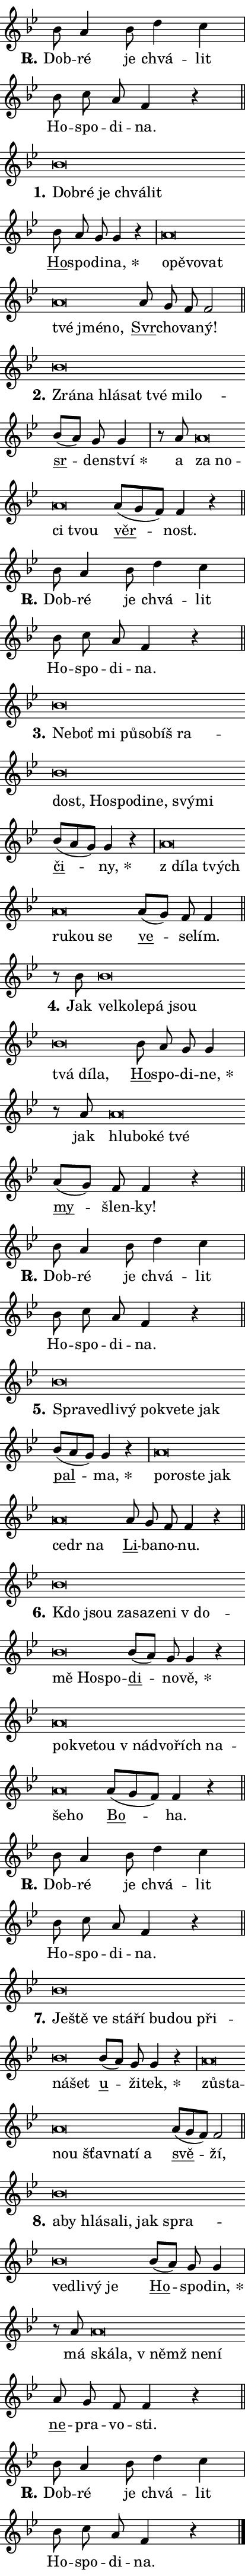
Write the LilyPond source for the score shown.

\version "2.24.0"
\header { tagline = "" }
\paper {
  indent = 0\cm
  top-margin = 0\cm
  right-margin = 0\cm
  bottom-margin = 0\cm
  left-margin = 0\cm
  paper-width = 7\cm
  page-breaking = #ly:one-page-breaking
  system-system-spacing.basic-distance = #11
  score-system-spacing.basic-distance = #11
  ragged-last = ##f
}


%% Author: Thomas Morley
%% https://lists.gnu.org/archive/html/lilypond-user/2020-05/msg00002.html
#(define (line-position grob)
"Returns position of @var[grob} in current system:
   @code{'start}, if at first time-step
   @code{'end}, if at last time-step
   @code{'middle} otherwise
"
  (let* ((col (ly:item-get-column grob))
         (ln (ly:grob-object col 'left-neighbor))
         (rn (ly:grob-object col 'right-neighbor))
         (col-to-check-left (if (ly:grob? ln) ln col))
         (col-to-check-right (if (ly:grob? rn) rn col))
         (break-dir-left
           (and
             (ly:grob-property col-to-check-left 'non-musical #f)
             (ly:item-break-dir col-to-check-left)))
         (break-dir-right
           (and
             (ly:grob-property col-to-check-right 'non-musical #f)
             (ly:item-break-dir col-to-check-right))))
        (cond ((eqv? 1 break-dir-left) 'start)
              ((eqv? -1 break-dir-right) 'end)
              (else 'middle))))

#(define (tranparent-at-line-position vctor)
  (lambda (grob)
  "Relying on @code{line-position} select the relevant enry from @var{vctor}.
Used to determine transparency,"
    (case (line-position grob)
      ((end) (not (vector-ref vctor 0)))
      ((middle) (not (vector-ref vctor 1)))
      ((start) (not (vector-ref vctor 2))))))

noteHeadBreakVisibility =
#(define-music-function (break-visibility)(vector?)
"Makes @code{NoteHead}s transparent relying on @var{break-visibility}"
#{
  \override NoteHead.transparent =
    #(tranparent-at-line-position break-visibility)
#})

#(define delete-ledgers-for-transparent-note-heads
  (lambda (grob)
    "Reads whether a @code{NoteHead} is transparent.
If so this @code{NoteHead} is removed from @code{'note-heads} from
@var{grob}, which is supposed to be @code{LedgerLineSpanner}.
As a result ledgers are not printed for this @code{NoteHead}"
    (let* ((nhds-array (ly:grob-object grob 'note-heads))
           (nhds-list
             (if (ly:grob-array? nhds-array)
                 (ly:grob-array->list nhds-array)
                 '()))
           ;; Relies on the transparent-property being done before
           ;; Staff.LedgerLineSpanner.after-line-breaking is executed.
           ;; This is fragile ...
           (to-keep
             (remove
               (lambda (nhd)
                 (ly:grob-property nhd 'transparent #f))
               nhds-list)))
      ;; TODO find a better method to iterate over grob-arrays, similiar
      ;; to filter/remove etc for lists
      ;; For now rebuilt from scratch
      (set! (ly:grob-object grob 'note-heads)  '())
      (for-each
        (lambda (nhd)
          (ly:pointer-group-interface::add-grob grob 'note-heads nhd))
        to-keep))))

hideNotes = {
  \noteHeadBreakVisibility #begin-of-line-visible
}
unHideNotes = {
  \noteHeadBreakVisibility #all-visible
}

% work-around for resetting accidentals
% https://lilypond.org/doc/v2.23/Documentation/notation/displaying-rhythms#unmetered-music
cadenzaMeasure = {
  \cadenzaOff
  \partial 1024 s1024
  \cadenzaOn
}

#(define-markup-command (accent layout props text) (markup?)
  "Underline accented syllable"
  (interpret-markup layout props
    #{\markup \override #'(offset . 4.3) \underline { #text }#}))

responsum = \markup \concat {
  "R" \hspace #-1.05 \path #0.1 #'((moveto 0 0.07) (lineto 0.9 0.8)) \hspace #0.05 "."
}

\layout {
    \context {
        \Staff
        \remove "Time_signature_engraver"
        \override LedgerLineSpanner.after-line-breaking = #delete-ledgers-for-transparent-note-heads
    }
    \context {
        \Voice {
            \override NoteHead.output-attributes = #'((class . "notehead"))
            \override Hairpin.height = #0.55
        }
    }
    \context {
        \Lyrics {
            \override StanzaNumber.output-attributes = #'((class . "stanzanumber"))
            \override LyricSpace.minimum-distance = #0.9
            \override LyricText.font-name = #"TeX Gyre Schola"
            \override LyricText.font-size = 1
            \override StanzaNumber.font-name = #"TeX Gyre Schola Bold"
            \override StanzaNumber.font-size = 1
        }
    }
}

% magnetic-lyrics.ily
%
%   written by
%     Jean Abou Samra <jean@abou-samra.fr>
%     Werner Lemberg <wl@gnu.org>
%
%   adapted by
%     Jiri Hon <jiri.hon@gmail.com>
%
% Version 2022-Apr-15

% https://www.mail-archive.com/lilypond-user@gnu.org/msg149350.html

#(define (Left_hyphen_pointer_engraver context)
   "Collect syllable-hyphen-syllable occurrences in lyrics and store
them in properties.  This engraver only looks to the left.  For
example, if the lyrics input is @code{foo -- bar}, it does the
following.

@itemize @bullet
@item
Set the @code{text} property of the @code{LyricHyphen} grob between
@q{foo} and @q{bar} to @code{foo}.

@item
Set the @code{left-hyphen} property of the @code{LyricText} grob with
text @q{foo} to the @code{LyricHyphen} grob between @q{foo} and
@q{bar}.
@end itemize

Use this auxiliary engraver in combination with the
@code{lyric-@/text::@/apply-@/magnetic-@/offset!} hook."
   (let ((hyphen #f)
         (text #f))
     (make-engraver
      (acknowledgers
       ((lyric-syllable-interface engraver grob source-engraver)
        (set! text grob)))
      (end-acknowledgers
       ((lyric-hyphen-interface engraver grob source-engraver)
        ;(when (not (grob::has-interface grob 'lyric-space-interface))
          (set! hyphen grob)));)
      ((stop-translation-timestep engraver)
       (when (and text hyphen)
         (ly:grob-set-object! text 'left-hyphen hyphen))
       (set! text #f)
       (set! hyphen #f)))))

#(define (lyric-text::apply-magnetic-offset! grob)
   "If the space between two syllables is less than the value in
property @code{LyricText@/.details@/.squash-threshold}, move the right
syllable to the left so that it gets concatenated with the left
syllable.

Use this function as a hook for
@code{LyricText@/.after-@/line-@/breaking} if the
@code{Left_@/hyphen_@/pointer_@/engraver} is active."
   (let ((hyphen (ly:grob-object grob 'left-hyphen #f)))
     (when hyphen
       (let ((left-text (ly:spanner-bound hyphen LEFT)))
         (when (grob::has-interface left-text 'lyric-syllable-interface)
           (let* ((common (ly:grob-common-refpoint grob left-text X))
                  (this-x-ext (ly:grob-extent grob common X))
                  (left-x-ext
                   (begin
                     ;; Trigger magnetism for left-text.
                     (ly:grob-property left-text 'after-line-breaking)
                     (ly:grob-extent left-text common X)))
                  ;; `delta` is the gap width between two syllables.
                  (delta (- (interval-start this-x-ext)
                            (interval-end left-x-ext)))
                  (details (ly:grob-property grob 'details))
                  (threshold (assoc-get 'squash-threshold details 0.2)))
             (when (< delta threshold)
               (let* (;; We have to manipulate the input text so that
                      ;; ligatures crossing syllable boundaries are not
                      ;; disabled.  For languages based on the Latin
                      ;; script this is essentially a beautification.
                      ;; However, for non-Western scripts it can be a
                      ;; necessity.
                      (lt (ly:grob-property left-text 'text))
                      (rt (ly:grob-property grob 'text))
                      (is-space (grob::has-interface hyphen 'lyric-space-interface))
                      (space (if is-space " " ""))
                      (space-markup (grob-interpret-markup grob " "))
                      (space-size (interval-length (ly:stencil-extent space-markup X)))
                      (extra-delta (if is-space space-size 0))
                      ;; Append new syllable.
                      (ltrt-space (if (and (string? lt) (string? rt))
                                (string-append lt space rt)
                                (make-concat-markup (list lt space rt))))
                      ;; Right-align `ltrt` to the right side.
                      (ltrt-space-markup (grob-interpret-markup
                               grob
                               (make-translate-markup
                                (cons (interval-length this-x-ext) 0)
                                (make-right-align-markup ltrt-space)))))
                 (begin
                   ;; Don't print `left-text`.
                   (ly:grob-set-property! left-text 'stencil #f)
                   ;; Set text and stencil (which holds all collected
                   ;; syllables so far) and shift it to the left.
                   (ly:grob-set-property! grob 'text ltrt-space)
                   (ly:grob-set-property! grob 'stencil ltrt-space-markup)
                   (ly:grob-translate-axis! grob (- (- delta extra-delta)) X))))))))))


#(define (lyric-hyphen::displace-bounds-first grob)
   ;; Make very sure this callback isn't triggered too early.
   (let ((left (ly:spanner-bound grob LEFT))
         (right (ly:spanner-bound grob RIGHT)))
     (ly:grob-property left 'after-line-breaking)
     (ly:grob-property right 'after-line-breaking)
     (ly:lyric-hyphen::print grob)))

squashThreshold = #0.4

\layout {
  \context {
    \Lyrics
    \consists #Left_hyphen_pointer_engraver
    \override LyricText.after-line-breaking =
      #lyric-text::apply-magnetic-offset!
    \override LyricHyphen.stencil = #lyric-hyphen::displace-bounds-first
    \override LyricText.details.squash-threshold = \squashThreshold
    \override LyricHyphen.minimum-distance = 0
    \override LyricHyphen.minimum-length = \squashThreshold
  }
}

squash = \override LyricText.details.squash-threshold = 9999
unSquash = \override LyricText.details.squash-threshold = \squashThreshold

left = \override LyricText.self-alignment-X = #LEFT
unLeft = \revert LyricText.self-alignment-X

starOffset = #(lambda (grob) 
                (let ((x_offset (ly:self-alignment-interface::aligned-on-x-parent grob)))
                  (if (= x_offset 0) 0 (+ x_offset 1.2))))

star = #(define-music-function (syllable)(string?)
"Append star separator at the end of a syllable"
#{
  \once \override LyricText.X-offset = #starOffset
  \lyricmode { \markup {
    #syllable
    \override #'((font-name . "TeX Gyre Schola Bold")) \hspace #0.2 \lower #0.65 \larger "*"
  } }
#})

starAccent = #(define-music-function (syllable)(string?)
"Append star separator at the end of a syllable and make accent"
#{
  \once \override LyricText.X-offset = #starOffset
  \lyricmode { \markup {
    \accent #syllable
    \override #'((font-name . "TeX Gyre Schola Bold")) \hspace #0.2 \lower #0.65 \larger "*"
  } }
#})

breath = #(define-music-function (syllable)(string?)
"Append breathing indicator at the end of a syllable"
#{
  \lyricmode { \markup { #syllable "+" } }
#})

optionalBreath = #(define-music-function (syllable)(string?)
"Append optional breathing indicator at the end of a syllable"
#{
  \lyricmode { \markup { #syllable "(+)" } }
#})


\score {
    <<
        \new Voice = "melody" { \cadenzaOn \key bes \major \relative { bes'8 a4 bes8 d4 c \cadenzaMeasure \bar "|" bes8 c a f4 r \cadenzaMeasure \bar "||" \break } }
        \new Lyrics \lyricsto "melody" { \lyricmode { \set stanza = \responsum
Dob -- ré je chvá -- lit Ho -- spo -- di -- na. } }
    >>
    \layout {}
}

\score {
    <<
        \new Voice = "melody" { \cadenzaOn \key bes \major \relative { bes'\breve*1/16 \hideNotes \breve*1/16 \bar "" \breve*1/16 \bar "" \breve*1/16 \breve*1/16 \bar "" \unHideNotes \bar "" bes8 a g g4 r \cadenzaMeasure \bar "|" a\breve*1/16 \hideNotes \breve*1/16 \bar "" \breve*1/16 \bar "" \breve*1/16 \bar "" \breve*1/16 \bar "" \breve*1/16 \breve*1/16 \bar "" \unHideNotes \bar "" a8 g f f2 \cadenzaMeasure \bar "||" \break } }
        \new Lyrics \lyricsto "melody" { \lyricmode { \set stanza = "1."
\left Dob -- \squash ré je chvá -- lit \unLeft \unSquash \markup \accent Ho -- spo -- di -- \star na, \left o -- \squash pě -- vo -- vat tvé jmé -- no, \unLeft \unSquash \markup \accent Svr -- cho -- va -- ný! } }
    >>
    \layout {}
}

\score {
    <<
        \new Voice = "melody" { \cadenzaOn \key bes \major \relative { bes'\breve*1/16 \hideNotes \breve*1/16 \bar "" \breve*1/16 \bar "" \breve*1/16 \bar "" \breve*1/16 \bar "" \breve*1/16 \breve*1/16 \bar "" \unHideNotes \bar "" bes8[( a)] g g4 \cadenzaMeasure \bar "|" r8 a8 a\breve*1/16 \hideNotes \breve*1/16 \bar "" \breve*1/16 \breve*1/16 \bar "" \unHideNotes \bar "" a8[( g f)] f4 r \cadenzaMeasure \bar "||" \break } }
        \new Lyrics \lyricsto "melody" { \lyricmode { \set stanza = "2."
\left Zrá -- \squash na hlá -- sat tvé mi -- lo -- \unLeft \unSquash \markup \accent sr -- den -- \star ství a \left za \squash no -- ci tvou \unLeft \unSquash \markup \accent věr -- nost. } }
    >>
    \layout {}
}

\score {
    <<
        \new Voice = "melody" { \cadenzaOn \key bes \major \relative { bes'8 a4 bes8 d4 c \cadenzaMeasure \bar "|" bes8 c a f4 r \cadenzaMeasure \bar "||" \break } }
        \new Lyrics \lyricsto "melody" { \lyricmode { \set stanza = \responsum
Dob -- ré je chvá -- lit Ho -- spo -- di -- na. } }
    >>
    \layout {}
}

\score {
    <<
        \new Voice = "melody" { \cadenzaOn \key bes \major \relative { bes'\breve*1/16 \hideNotes \breve*1/16 \bar "" \breve*1/16 \bar "" \breve*1/16 \bar "" \breve*1/16 \bar "" \breve*1/16 \bar "" \breve*1/16 \bar "" \breve*1/16 \bar "" \breve*1/16 \bar "" \breve*1/16 \bar "" \breve*1/16 \bar "" \breve*1/16 \bar "" \breve*1/16 \breve*1/16 \bar "" \unHideNotes \bar "" bes8[( a g)] g4 r \cadenzaMeasure \bar "|" a\breve*1/16 \hideNotes \breve*1/16 \bar "" \breve*1/16 \bar "" \breve*1/16 \bar "" \breve*1/16 \breve*1/16 \bar "" \unHideNotes \bar "" a8[( g)] f f4 \cadenzaMeasure \bar "||" \break } }
        \new Lyrics \lyricsto "melody" { \lyricmode { \set stanza = "3."
\left Ne -- \squash boť mi pů -- so -- bíš ra -- dost, Ho -- spo -- di -- ne, svý -- mi \unLeft \unSquash \markup \accent či -- \star ny, \left "z dí" -- \squash la tvých ru -- kou se \unLeft \unSquash \markup \accent ve -- se -- lím. } }
    >>
    \layout {}
}

\score {
    <<
        \new Voice = "melody" { \cadenzaOn \key bes \major \relative { r8 bes'8 bes\breve*1/16 \hideNotes \breve*1/16 \bar "" \breve*1/16 \bar "" \breve*1/16 \bar "" \breve*1/16 \bar "" \breve*1/16 \bar "" \breve*1/16 \breve*1/16 \bar "" \unHideNotes \bar "" bes8 a g g4 \cadenzaMeasure \bar "|" r8 a8 a\breve*1/16 \hideNotes \breve*1/16 \bar "" \breve*1/16 \breve*1/16 \bar "" \unHideNotes \bar "" a8[( g)] f f4 r \cadenzaMeasure \bar "||" \break } }
        \new Lyrics \lyricsto "melody" { \lyricmode { \set stanza = "4."
Jak \left vel -- \squash ko -- le -- pá jsou tvá dí -- la, \unLeft \unSquash \markup \accent Ho -- spo -- di -- \star ne, jak \left hlu -- \squash bo -- ké tvé \unLeft \unSquash \markup \accent my -- šlen -- ky! } }
    >>
    \layout {}
}

\score {
    <<
        \new Voice = "melody" { \cadenzaOn \key bes \major \relative { bes'8 a4 bes8 d4 c \cadenzaMeasure \bar "|" bes8 c a f4 r \cadenzaMeasure \bar "||" \break } }
        \new Lyrics \lyricsto "melody" { \lyricmode { \set stanza = \responsum
Dob -- ré je chvá -- lit Ho -- spo -- di -- na. } }
    >>
    \layout {}
}

\score {
    <<
        \new Voice = "melody" { \cadenzaOn \key bes \major \relative { bes'\breve*1/16 \hideNotes \breve*1/16 \bar "" \breve*1/16 \bar "" \breve*1/16 \bar "" \breve*1/16 \bar "" \breve*1/16 \bar "" \breve*1/16 \breve*1/16 \bar "" \unHideNotes \bar "" bes8[( a g)] g4 r \cadenzaMeasure \bar "|" a\breve*1/16 \hideNotes \breve*1/16 \bar "" \breve*1/16 \bar "" \breve*1/16 \bar "" \breve*1/16 \bar "" \breve*1/16 \breve*1/16 \bar "" \unHideNotes \bar "" a8 g f f4 r \cadenzaMeasure \bar "||" \break } }
        \new Lyrics \lyricsto "melody" { \lyricmode { \set stanza = "5."
\left Spra -- \squash ve -- dli -- vý po -- kve -- te jak \unLeft \unSquash \markup \accent pal -- \star ma, \left po -- \squash ro -- ste jak ce -- dr na \unLeft \unSquash \markup \accent Li -- ba -- no -- nu. } }
    >>
    \layout {}
}

\score {
    <<
        \new Voice = "melody" { \cadenzaOn \key bes \major \relative { bes'\breve*1/16 \hideNotes \breve*1/16 \bar "" \breve*1/16 \bar "" \breve*1/16 \bar "" \breve*1/16 \bar "" \breve*1/16 \bar "" \breve*1/16 \bar "" \breve*1/16 \bar "" \breve*1/16 \breve*1/16 \bar "" \unHideNotes \bar "" bes8[( a)] g g4 r \cadenzaMeasure \bar "|" a\breve*1/16 \hideNotes \breve*1/16 \bar "" \breve*1/16 \bar "" \breve*1/16 \bar "" \breve*1/16 \bar "" \breve*1/16 \bar "" \breve*1/16 \bar "" \breve*1/16 \breve*1/16 \bar "" \unHideNotes \bar "" a8[( g f)] f4 r \cadenzaMeasure \bar "||" \break } }
        \new Lyrics \lyricsto "melody" { \lyricmode { \set stanza = "6."
\left Kdo \squash jsou za -- sa -- ze -- ni "v do" -- mě Ho -- spo -- \unLeft \unSquash \markup \accent di -- no -- \star vě, \left po -- \squash kve -- tou "v ná" -- dvo -- řích na -- še -- ho \unLeft \unSquash \markup \accent Bo -- ha. } }
    >>
    \layout {}
}

\score {
    <<
        \new Voice = "melody" { \cadenzaOn \key bes \major \relative { bes'8 a4 bes8 d4 c \cadenzaMeasure \bar "|" bes8 c a f4 r \cadenzaMeasure \bar "||" \break } }
        \new Lyrics \lyricsto "melody" { \lyricmode { \set stanza = \responsum
Dob -- ré je chvá -- lit Ho -- spo -- di -- na. } }
    >>
    \layout {}
}

\score {
    <<
        \new Voice = "melody" { \cadenzaOn \key bes \major \relative { bes'\breve*1/16 \hideNotes \breve*1/16 \bar "" \breve*1/16 \bar "" \breve*1/16 \bar "" \breve*1/16 \bar "" \breve*1/16 \bar "" \breve*1/16 \bar "" \breve*1/16 \bar "" \breve*1/16 \breve*1/16 \bar "" \unHideNotes \bar "" bes8[( a)] g g4 r \cadenzaMeasure \bar "|" a\breve*1/16 \hideNotes \breve*1/16 \bar "" \breve*1/16 \bar "" \breve*1/16 \bar "" \breve*1/16 \bar "" \breve*1/16 \breve*1/16 \bar "" \unHideNotes \bar "" a8[( g f)] f2 \cadenzaMeasure \bar "||" \break } }
        \new Lyrics \lyricsto "melody" { \lyricmode { \set stanza = "7."
\left Je -- \squash ště ve stá -- ří bu -- dou při -- ná -- šet \unLeft \unSquash \markup \accent u -- ži -- \star tek, \left zů -- \squash sta -- nou šťav -- na -- tí a \unLeft \unSquash \markup \accent svě -- ží, } }
    >>
    \layout {}
}

\score {
    <<
        \new Voice = "melody" { \cadenzaOn \key bes \major \relative { bes'\breve*1/16 \hideNotes \breve*1/16 \bar "" \breve*1/16 \bar "" \breve*1/16 \bar "" \breve*1/16 \bar "" \breve*1/16 \bar "" \breve*1/16 \bar "" \breve*1/16 \bar "" \breve*1/16 \bar "" \breve*1/16 \breve*1/16 \bar "" \unHideNotes \bar "" bes8[( a)] g g4 \cadenzaMeasure \bar "|" r8 a8 a\breve*1/16 \hideNotes \breve*1/16 \bar "" \breve*1/16 \bar "" \breve*1/16 \breve*1/16 \bar "" \unHideNotes \bar "" a8 g f f4 r \cadenzaMeasure \bar "||" \break } }
        \new Lyrics \lyricsto "melody" { \lyricmode { \set stanza = "8."
\left a -- \squash by hlá -- sa -- li, jak spra -- ve -- dli -- vý je \unLeft \unSquash \markup \accent Ho -- spo -- \star din, má \left ská -- \squash la, "v němž" ne -- ní \unLeft \unSquash \markup \accent ne -- pra -- vo -- sti. } }
    >>
    \layout {}
}

\score {
    <<
        \new Voice = "melody" { \cadenzaOn \key bes \major \relative { bes'8 a4 bes8 d4 c \cadenzaMeasure \bar "|" bes8 c a f4 r \cadenzaMeasure \bar "||" \break } \bar "|." }
        \new Lyrics \lyricsto "melody" { \lyricmode { \set stanza = \responsum
Dob -- ré je chvá -- lit Ho -- spo -- di -- na. } }
    >>
    \layout {}
}
